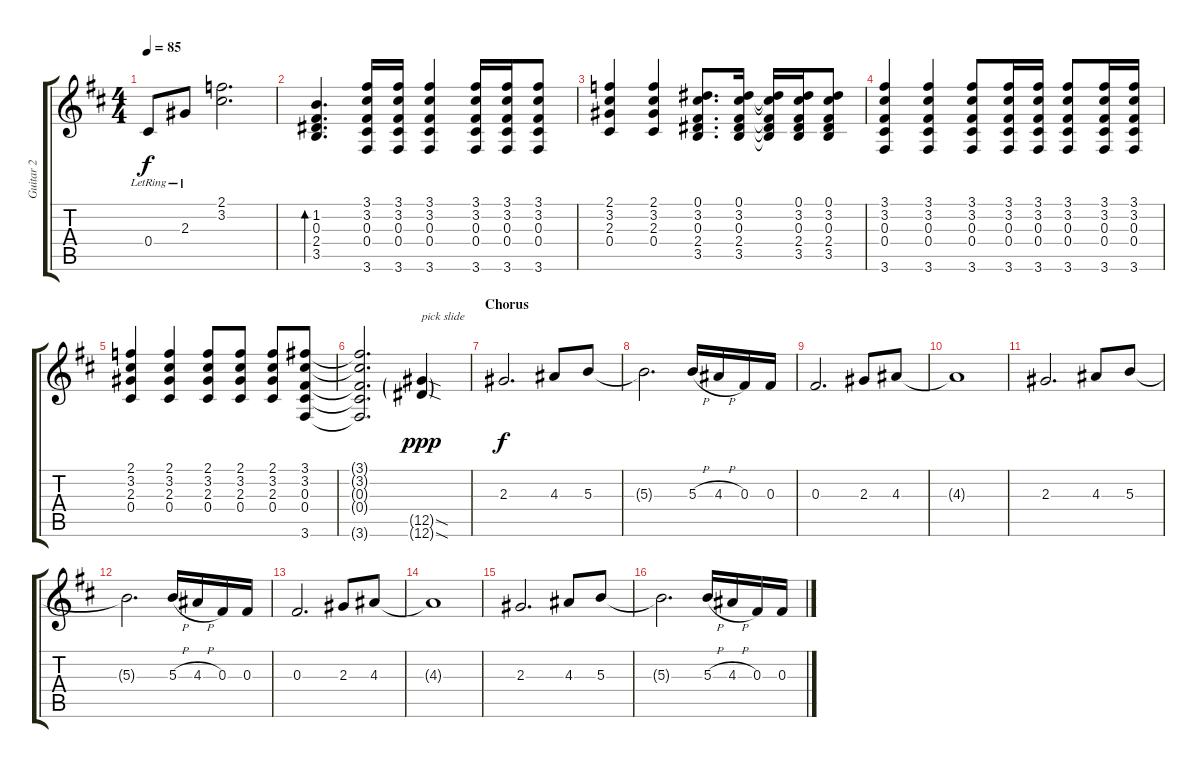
\track ("Guitar 2" "Guitar 2") {instrument electricguitarjazz}
\staff {score tabs}
\tuning (Eb4 Bb3 Gb3 Db3 Ab2 Eb2) {hide}
\ts (4 4)
\tempo 85
\clef g2
\ks d
0.4{lr}.8{dy f} 2.3{lr}.8 (2.1 3.2).2{d} |
(1.2 0.3 2.4 3.5).4{d bd 120} (3.1 3.2 0.3 0.4 3.6).16 (3.1 3.2 0.3 0.4 3.6).16 (3.1 3.2 0.3 0.4 3.6).4 (3.1 3.2 0.3 0.4 3.6).16 (3.1 3.2 0.3 0.4 3.6).16 (3.1 3.2 0.3 0.4 3.6).8 |
(2.1 3.2 2.3 0.4).4 (2.1 3.2 2.3 0.4).4 (0.1 3.2 0.3 2.4 3.5).8{d} (0.1 3.2 0.3 2.4 3.5).16 (0.1{t} 3.2{t} 0.3{t} 2.4{t} 3.5{t}).16 (0.1 3.2 0.3 2.4 3.5).16 (0.1 3.2 0.3 2.4 3.5).8 |
(3.1 3.2 0.3 0.4 3.6).4 (3.1 3.2 0.3 0.4 3.6).4 (3.1 3.2 0.3 0.4 3.6).8 (3.1 3.2 0.3 0.4 3.6).16 (3.1 3.2 0.3 0.4 3.6).16 (3.1 3.2 0.3 0.4 3.6).8 (3.1 3.2 0.3 0.4 3.6).16 (3.1 3.2 0.3 0.4 3.6).16 |
(2.1 3.2 2.3 0.4).4 (2.1 3.2 2.3 0.4).4 (2.1 3.2 2.3 0.4).8 (2.1 3.2 2.3 0.4).8 (2.1 3.2 2.3 0.4).8 (3.1 3.2 0.3 0.4 3.6).8 |
(3.1{t} 3.2{t} 0.3{t} 0.4{t} 3.6{t}).2{d} (12.5{sod g} 12.6{sod g}).4{txt "pick slide" dy ppp} |
\section ("" "Chorus")
2.3.2{d dy f instrument distortionguitar} 4.3.8 5.3.8 |
5.3{t}.2{d} 5.3{h}.16 4.3{h}.16 0.3.16 0.3.16 |
0.3.2{d} 2.3.8 4.3.8 |
4.3{t}.1 |
2.3.2{d} 4.3.8 5.3.8 |
5.3{t}.2{d} 5.3{h}.16 4.3{h}.16 0.3.16 0.3.16 |
0.3.2{d} 2.3.8 4.3.8 |
4.3{t}.1 |
2.3.2{d} 4.3.8 5.3.8 |
5.3{t}.2{d} 5.3{h}.16 4.3{h}.16 0.3.16 0.3.16
